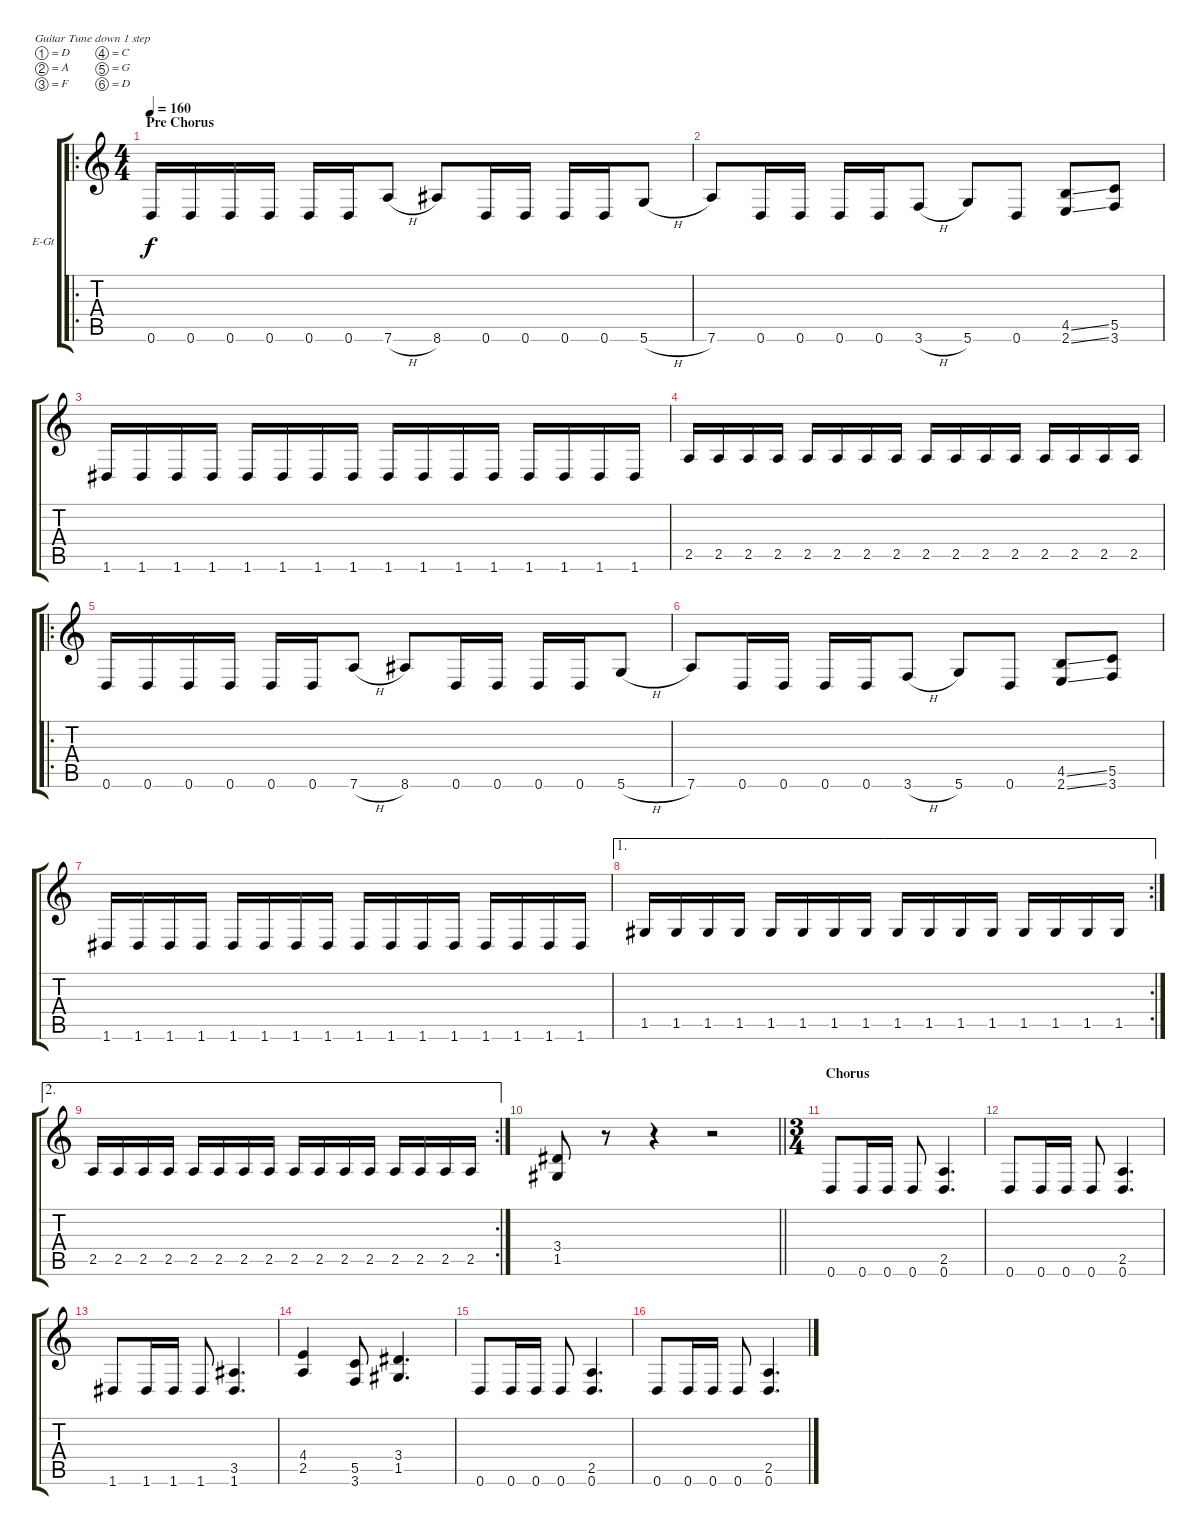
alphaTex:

\bracketExtendMode groupsimilarinstruments
\firstSystemTrackNameOrientation horizontal
\otherSystemsTrackNameOrientation horizontal
\track ("Lead" "E-Gt") {instrument distortionguitar}
\staff {score tabs}
\tuning (D4 A3 F3 C3 G2 D2)
\ro
\ts (4 4)
\beaming (8 2 2 2 2)
\section ("" "Pre Chorus")
\tempo 160
\clef g2
\ks c
0.6.16{dy f} 0.6.16 0.6.16 0.6.16 0.6.16 0.6.16 7.6{h}.8 8.6.8 0.6.16 0.6.16 0.6.16 0.6.16 5.6{h}.8 |
7.6.8 0.6.16 0.6.16 0.6.16 0.6.16 3.6{h}.8 5.6.8 0.6.8 (4.5{ss} 2.6{ss}).8 (5.5 3.6).8 |
1.6.16 1.6.16 1.6.16 1.6.16 1.6.16 1.6.16 1.6.16 1.6.16 1.6.16 1.6.16 1.6.16 1.6.16 1.6.16 1.6.16 1.6.16 1.6.16 |
2.5.16 2.5.16 2.5.16 2.5.16 2.5.16 2.5.16 2.5.16 2.5.16 2.5.16 2.5.16 2.5.16 2.5.16 2.5.16 2.5.16 2.5.16 2.5.16 |
\ro
0.6.16 0.6.16 0.6.16 0.6.16 0.6.16 0.6.16 7.6{h}.8 8.6.8 0.6.16 0.6.16 0.6.16 0.6.16 5.6{h}.8 |
7.6.8 0.6.16 0.6.16 0.6.16 0.6.16 3.6{h}.8 5.6.8 0.6.8 (4.5{ss} 2.6{ss}).8 (5.5 3.6).8 |
1.6.16 1.6.16 1.6.16 1.6.16 1.6.16 1.6.16 1.6.16 1.6.16 1.6.16 1.6.16 1.6.16 1.6.16 1.6.16 1.6.16 1.6.16 1.6.16 |
\ae 1
\rc 2
1.5.16 1.5.16 1.5.16 1.5.16 1.5.16 1.5.16 1.5.16 1.5.16 1.5.16 1.5.16 1.5.16 1.5.16 1.5.16 1.5.16 1.5.16 1.5.16 |
\ae 2
\rc 2
2.5.16 2.5.16 2.5.16 2.5.16 2.5.16 2.5.16 2.5.16 2.5.16 2.5.16 2.5.16 2.5.16 2.5.16 2.5.16 2.5.16 2.5.16 2.5.16 |
\barLineRight lightlight
(3.4 1.5).8 r.8 r.4 r.2 |
\ts (3 4)
\beaming (8 2 2 2 2)
\section ("" "Chorus")
0.6.8 0.6.16 0.6.16 0.6.8 (2.5 0.6).4{d} |
0.6.8 0.6.16 0.6.16 0.6.8 (2.5 0.6).4{d} |
1.6.8 1.6.16 1.6.16 1.6.8 (3.5 1.6).4{d} |
(4.4 2.5).4 (5.5 3.6).8 (3.4 1.5).4{d} |
0.6.8 0.6.16 0.6.16 0.6.8 (2.5 0.6).4{d} |
0.6.8 0.6.16 0.6.16 0.6.8 (2.5 0.6).4{d}
